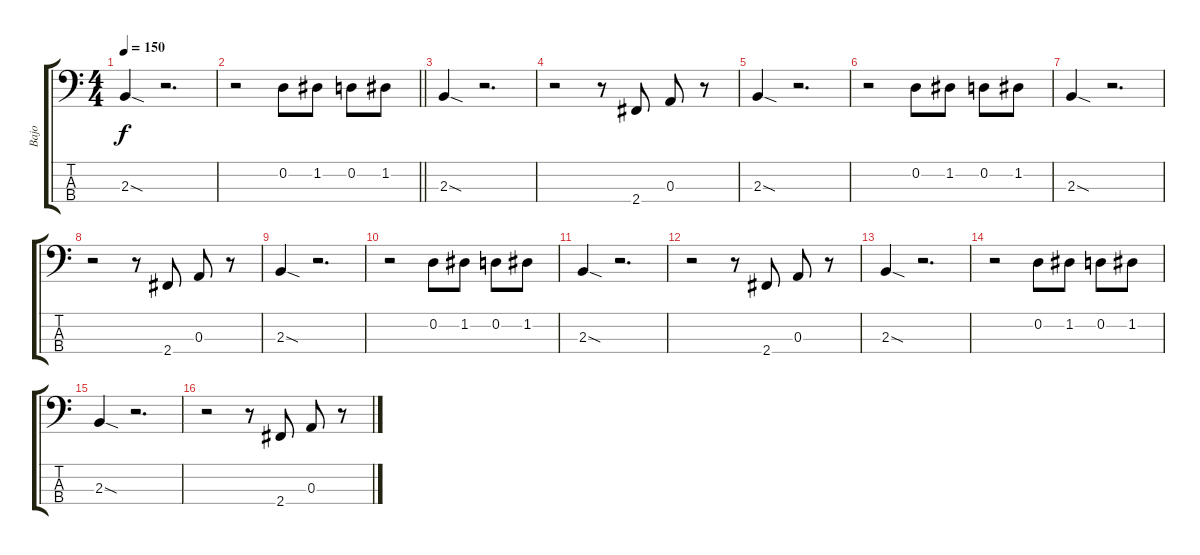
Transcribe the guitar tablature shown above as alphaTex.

\track ("Bajo" "Bajo") {instrument electricbassfinger}
\staff {score tabs}
\tuning (G2 D2 A1 E1) {hide}
\ts (4 4)
\tempo 150
\clef f4
\ks c
2.3{sod}.4{dy f} r.2{d} |
\barLineRight lightlight
r.2 0.2.8 1.2.8 0.2.8 1.2.8 |
2.3{sod}.4 r.2{d} |
r.2 r.8 2.4.8 0.3.8 r.8 |
2.3{sod}.4 r.2{d} |
r.2 0.2.8 1.2.8 0.2.8 1.2.8 |
2.3{sod}.4 r.2{d} |
r.2 r.8 2.4.8 0.3.8 r.8 |
2.3{sod}.4 r.2{d} |
r.2 0.2.8 1.2.8 0.2.8 1.2.8 |
2.3{sod}.4 r.2{d} |
r.2 r.8 2.4.8 0.3.8 r.8 |
2.3{sod}.4 r.2{d} |
r.2 0.2.8 1.2.8 0.2.8 1.2.8 |
2.3{sod}.4 r.2{d} |
r.2 r.8 2.4.8 0.3.8 r.8
